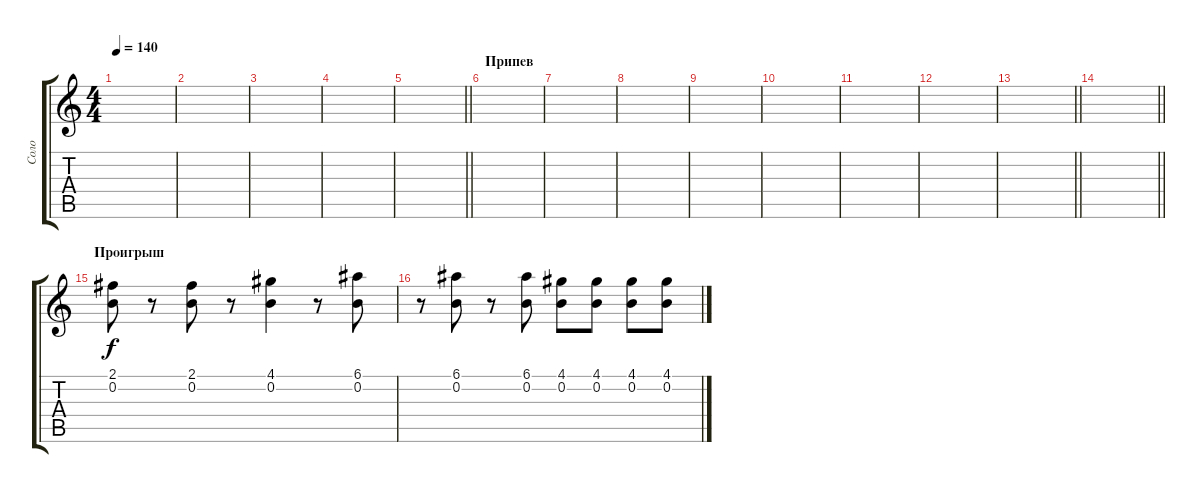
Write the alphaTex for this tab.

\track ("Соло" "Соло") {instrument overdrivenguitar}
\staff {score tabs}
\tuning (E4 B3 G3 D3 A2 E2) {hide}
\ts (4 4)
\tempo 140
\clef g2
\ks c
|
|
|
|
\barLineRight lightlight
|
\section ("" "Припев")
|
|
|
|
|
|
|
\barLineRight lightlight
|
\barLineRight lightlight
|
\section ("" "Проигрыш")
(2.1 0.2).8 r.8 (2.1 0.2).8 r.8 (4.1 0.2).4 r.8 (6.1 0.2).8 |
r.8 (6.1 0.2).8 r.8 (6.1 0.2).8 (4.1 0.2).8 (4.1 0.2).8 (4.1 0.2).8 (4.1 0.2).8
